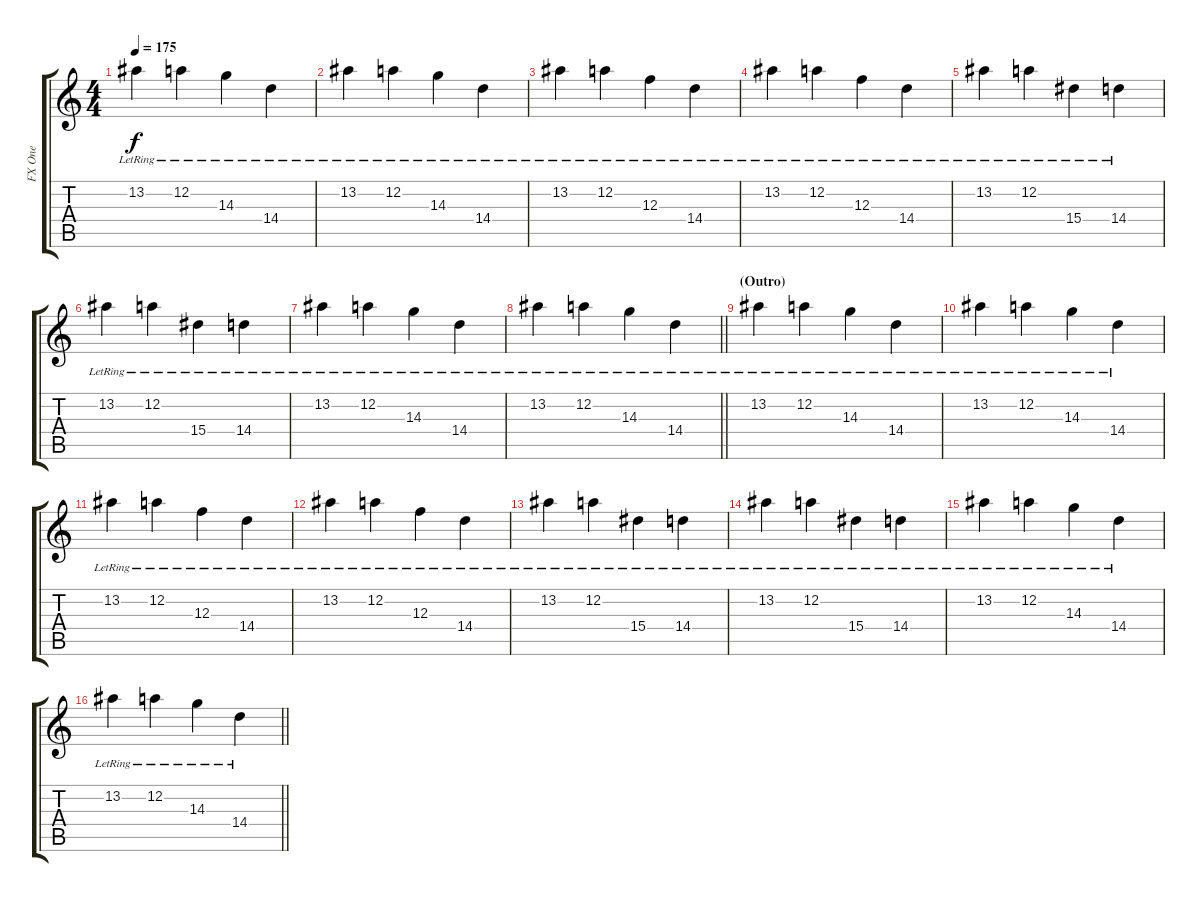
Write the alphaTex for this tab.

\track ("FX One" "FX One") {instrument guitarharmonics}
\staff {score tabs}
\tuning (D4 A3 F3 C3 G2 C2) {hide}
\ts (4 4)
\tempo 175
\clef g2
\ks c
13.2{lr}.4{dy f} 12.2{lr}.4 14.3{lr}.4 14.4{lr}.4 |
13.2{lr}.4 12.2{lr}.4 14.3{lr}.4 14.4{lr}.4 |
13.2{lr}.4 12.2{lr}.4 12.3{lr}.4 14.4{lr}.4 |
13.2{lr}.4 12.2{lr}.4 12.3{lr}.4 14.4{lr}.4 |
13.2{lr}.4 12.2{lr}.4 15.4{lr}.4 14.4{lr}.4 |
13.2{lr}.4 12.2{lr}.4 15.4{lr}.4 14.4{lr}.4 |
13.2{lr}.4 12.2{lr}.4 14.3{lr}.4 14.4{lr}.4 |
\barLineRight lightlight
13.2{lr}.4 12.2{lr}.4 14.3{lr}.4 14.4{lr}.4 |
\section ("" "(Outro)")
13.2{lr}.4 12.2{lr}.4 14.3{lr}.4 14.4{lr}.4 |
13.2{lr}.4 12.2{lr}.4 14.3{lr}.4 14.4{lr}.4 |
13.2{lr}.4 12.2{lr}.4 12.3{lr}.4 14.4{lr}.4 |
13.2{lr}.4 12.2{lr}.4 12.3{lr}.4 14.4{lr}.4 |
13.2{lr}.4 12.2{lr}.4 15.4{lr}.4 14.4{lr}.4 |
13.2{lr}.4 12.2{lr}.4 15.4{lr}.4 14.4{lr}.4 |
13.2{lr}.4 12.2{lr}.4 14.3{lr}.4 14.4{lr}.4 |
\barLineRight lightlight
13.2{lr}.4 12.2{lr}.4 14.3{lr}.4 14.4{lr}.4
